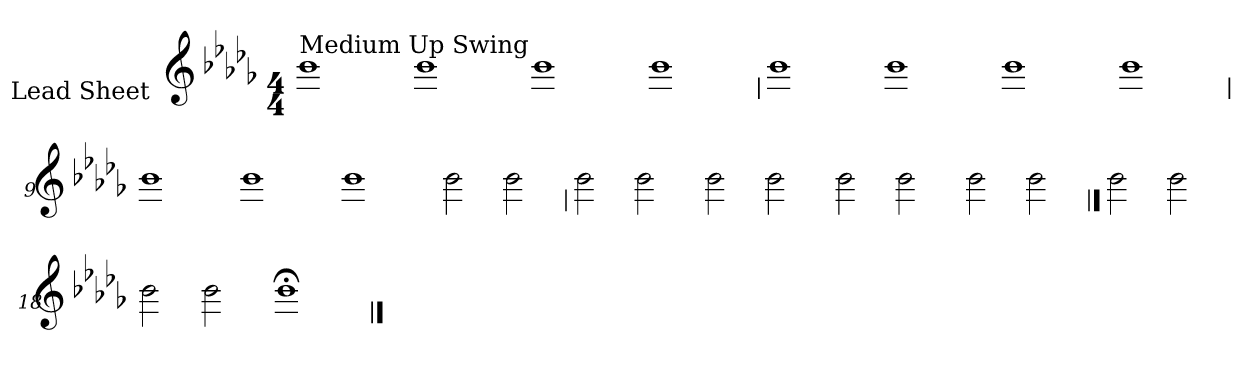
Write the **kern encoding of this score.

**kern
*part1
*staff1
*I"Lead Sheet
*stria0
*clefG2
*k[b-e-a-d-g-]
*D-:
*M4/4
=1||
!LO:TX:a:t=Medium Up Swing
1b-
=2-
1b-
=3-
1b-
=4-
1b-
!!LO:LB:g=z
=5
1b-
=6-
1b-
=7-
1b-
=8-
1b-
!!LO:LB:g=z
=9
1b-
=10-
1b-
=11-
1b-
=12-
2b-
2b-
!!LO:LB:g=z
=13
2b-
2b-
=14-
2b-
2b-
=15-
2b-
2b-
=16-
2b-
2b-
!!LO:LB:g=z
==17
2b-
2b-
=18-
2b-
2b-
=19-
1b-;
==
*-
